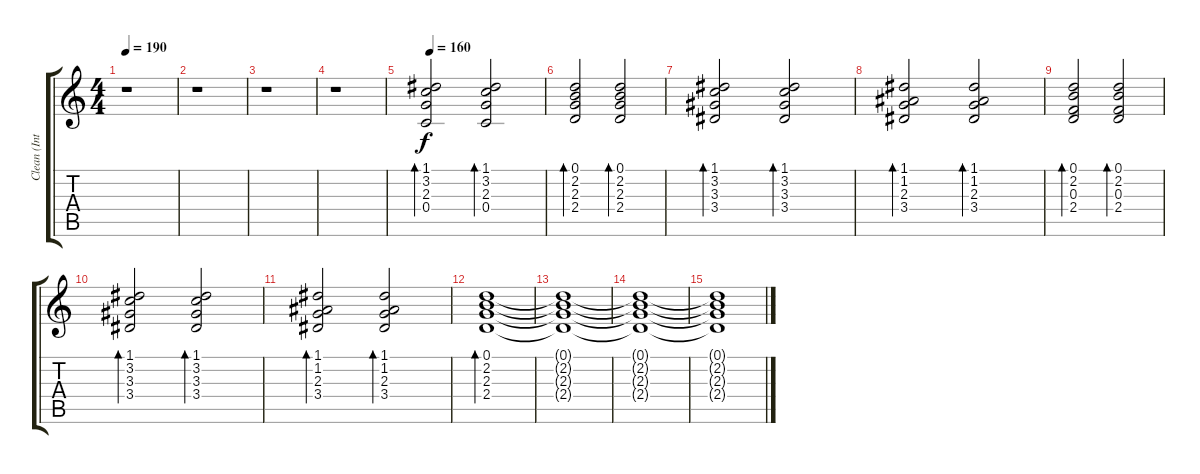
\track ("Clean (Intro Outro)" "Clean (Int") {instrument electricguitarjazz}
\staff {score tabs}
\tuning (D4 A3 F3 C3 G2 D2) {hide}
\ts (4 4)
\tempo 190
\clef g2
\ks c
r.1{dy f} |
r.1 |
r.1 |
r.1 |
\tempo 160
(1.1 3.2 2.3 0.4).2{bd 120} (1.1 3.2 2.3 0.4).2{bd 120} |
(0.1 2.2 2.3 2.4).2{bd 120} (0.1 2.2 2.3 2.4).2{bd 120} |
(1.1 3.2 3.3 3.4).2{bd 120} (1.1 3.2 3.3 3.4).2{bd 120} |
(1.1 1.2 2.3 3.4).2{bd 120} (1.1 1.2 2.3 3.4).2{bd 120} |
(0.1 2.2 0.3 2.4).2{bd 120} (0.1 2.2 0.3 2.4).2{bd 120} |
(1.1 3.2 3.3 3.4).2{bd 120} (1.1 3.2 3.3 3.4).2{bd 120} |
(1.1 1.2 2.3 3.4).2{bd 120} (1.1 1.2 2.3 3.4).2{bd 120} |
(0.1 2.2 2.3 2.4).1{bd 120} |
(0.1{t} 2.2{t} 2.3{t} 2.4{t}).1 |
(0.1{t} 2.2{t} 2.3{t} 2.4{t}).1 |
(0.1{t} 2.2{t} 2.3{t} 2.4{t}).1
